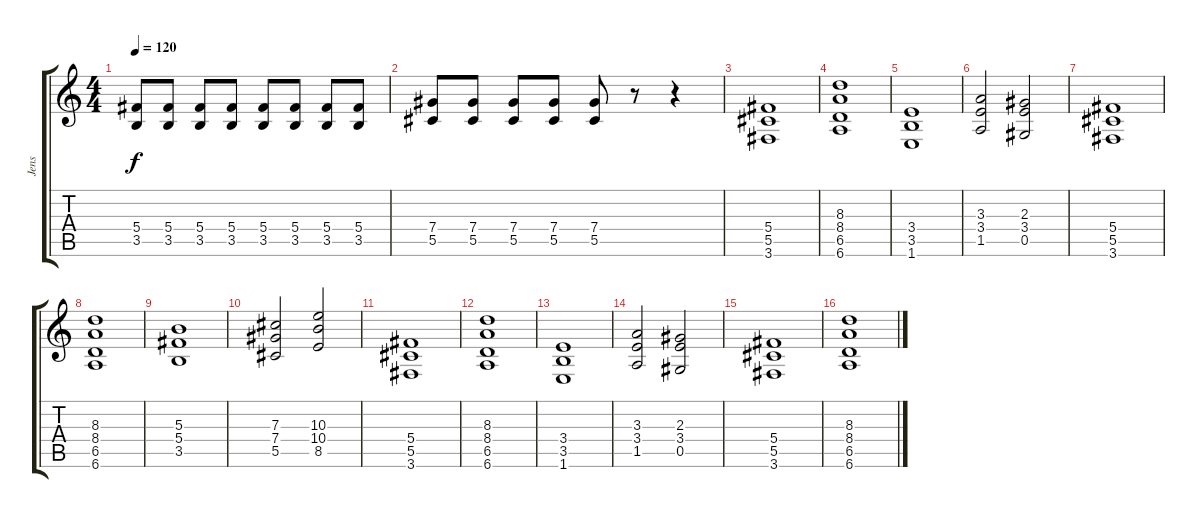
\track ("Jens" "Jens") {instrument distortionguitar}
\staff {score tabs}
\tuning (Eb4 Bb3 Gb3 Db3 Ab2 Eb2) {hide}
\ts (4 4)
\tempo 120
\clef g2
\ks c
(5.4 3.5).8{dy f} (5.4 3.5).8 (5.4 3.5).8 (5.4 3.5).8 (5.4 3.5).8 (5.4 3.5).8 (5.4 3.5).8 (5.4 3.5).8 |
(7.4 5.5).8 (7.4 5.5).8 (7.4 5.5).8 (7.4 5.5).8 (7.4 5.5).8 r.8 r.4 |
(5.4 5.5 3.6).1 |
(8.3 8.4 6.5 6.6).1 |
(3.4 3.5 1.6).1 |
(3.3 3.4 1.5).2 (2.3 3.4 0.5).2 |
(5.4 5.5 3.6).1 |
(8.3 8.4 6.5 6.6).1 |
(5.3 5.4 3.5).1 |
(7.3 7.4 5.5).2 (10.3 10.4 8.5).2 |
(5.4 5.5 3.6).1 |
(8.3 8.4 6.5 6.6).1 |
(3.4 3.5 1.6).1 |
(3.3 3.4 1.5).2 (2.3 3.4 0.5).2 |
(5.4 5.5 3.6).1 |
(8.3 8.4 6.5 6.6).1
